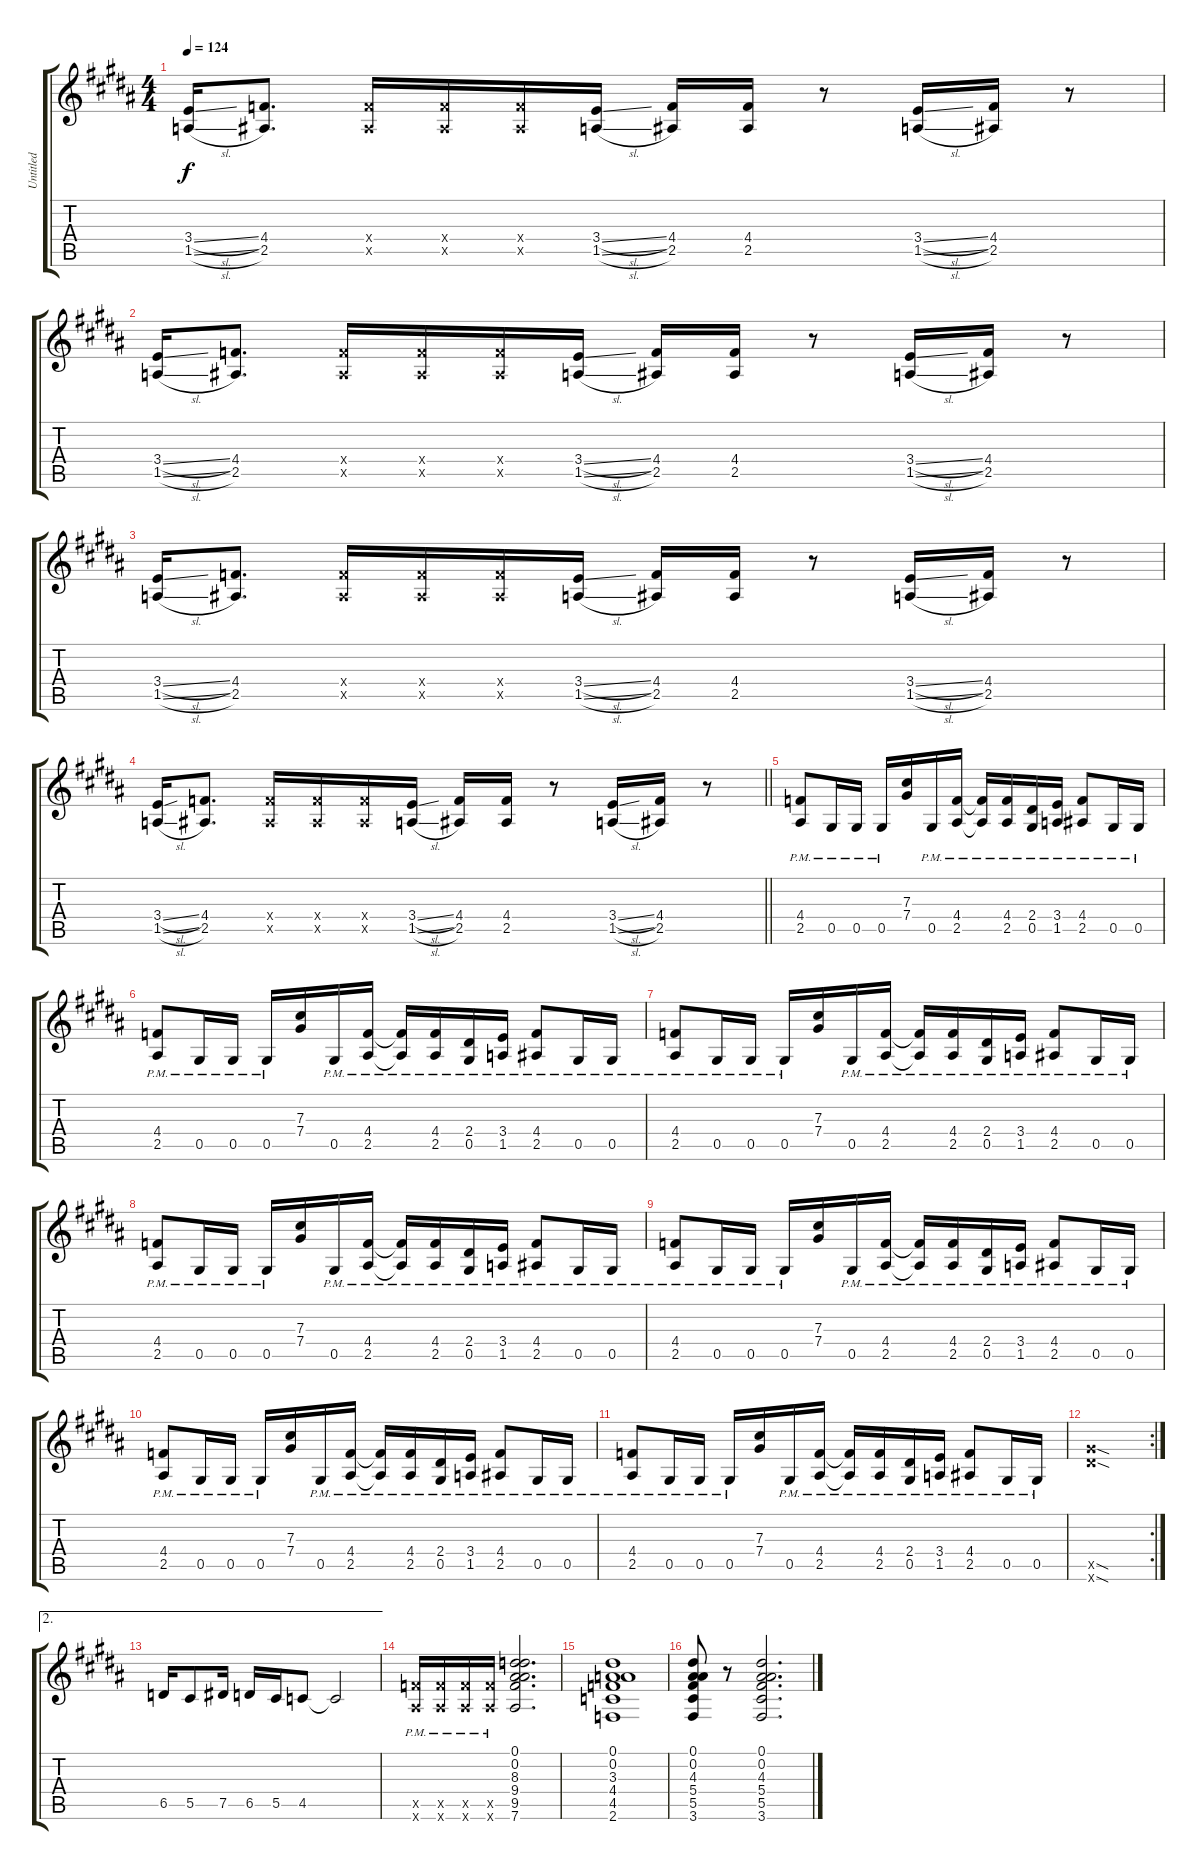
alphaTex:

\track ("Untitled" "Untitled") {instrument overdrivenguitar}
\staff {score tabs}
\tuning (Eb4 Bb3 Gb3 Db3 Ab2 Eb2) {hide}
\ts (4 4)
\tempo 124
\clef g2
\ks g#minor
(3.4{sl} 1.5{sl}).16{dy f} (4.4 2.5).8{d} (4.4{x} 2.5{x}).16 (4.4{x} 2.5{x}).16 (4.4{x} 2.5{x}).16 (3.4{sl} 1.5{sl}).16 (4.4 2.5).16 (4.4 2.5).16 r.8 (3.4{sl} 1.5{sl}).16 (4.4 2.5).16 r.8 |
(3.4{sl} 1.5{sl}).16 (4.4 2.5).8{d} (4.4{x} 2.5{x}).16 (4.4{x} 2.5{x}).16 (4.4{x} 2.5{x}).16 (3.4{sl} 1.5{sl}).16 (4.4 2.5).16 (4.4 2.5).16 r.8 (3.4{sl} 1.5{sl}).16 (4.4 2.5).16 r.8 |
(3.4{sl} 1.5{sl}).16 (4.4 2.5).8{d} (4.4{x} 2.5{x}).16 (4.4{x} 2.5{x}).16 (4.4{x} 2.5{x}).16 (3.4{sl} 1.5{sl}).16 (4.4 2.5).16 (4.4 2.5).16 r.8 (3.4{sl} 1.5{sl}).16 (4.4 2.5).16 r.8 |
\barLineRight lightlight
(3.4{sl} 1.5{sl}).16 (4.4 2.5).8{d} (4.4{x} 2.5{x}).16 (4.4{x} 2.5{x}).16 (4.4{x} 2.5{x}).16 (3.4{sl} 1.5{sl}).16 (4.4 2.5).16 (4.4 2.5).16 r.8 (3.4{sl} 1.5{sl}).16 (4.4 2.5).16 r.8 |
\ks b
(4.4{pm} 2.5{pm}).8 0.5{pm}.16 0.5{pm}.16 0.5{pm}.16 (7.3 7.4).16 0.5{pm}.16 (4.4{pm} 2.5{pm}).16 (4.4{pm t} 2.5{pm t}).16 (4.4{pm} 2.5{pm}).16 (2.4{pm} 0.5{pm}).16 (3.4{pm} 1.5{pm}).16 (4.4{pm} 2.5{pm}).8 0.5{pm}.16 0.5{pm}.16 |
\ks g#minor
(4.4{pm} 2.5{pm}).8 0.5{pm}.16 0.5{pm}.16 0.5{pm}.16 (7.3 7.4).16 0.5{pm}.16 (4.4{pm} 2.5{pm}).16 (4.4{pm t} 2.5{pm t}).16 (4.4{pm} 2.5{pm}).16 (2.4{pm} 0.5{pm}).16 (3.4{pm} 1.5{pm}).16 (4.4{pm} 2.5{pm}).8 0.5{pm}.16 0.5{pm}.16 |
(4.4{pm} 2.5{pm}).8 0.5{pm}.16 0.5{pm}.16 0.5{pm}.16 (7.3 7.4).16 0.5{pm}.16 (4.4{pm} 2.5{pm}).16 (4.4{pm t} 2.5{pm t}).16 (4.4{pm} 2.5{pm}).16 (2.4{pm} 0.5{pm}).16 (3.4{pm} 1.5{pm}).16 (4.4{pm} 2.5{pm}).8 0.5{pm}.16 0.5{pm}.16 |
\ks b
(4.4{pm} 2.5{pm}).8 0.5{pm}.16 0.5{pm}.16 0.5{pm}.16 (7.3 7.4).16 0.5{pm}.16 (4.4{pm} 2.5{pm}).16 (4.4{pm t} 2.5{pm t}).16 (4.4{pm} 2.5{pm}).16 (2.4{pm} 0.5{pm}).16 (3.4{pm} 1.5{pm}).16 (4.4{pm} 2.5{pm}).8 0.5{pm}.16 0.5{pm}.16 |
\ks g#minor
(4.4{pm} 2.5{pm}).8 0.5{pm}.16 0.5{pm}.16 0.5{pm}.16 (7.3 7.4).16 0.5{pm}.16 (4.4{pm} 2.5{pm}).16 (4.4{pm t} 2.5{pm t}).16 (4.4{pm} 2.5{pm}).16 (2.4{pm} 0.5{pm}).16 (3.4{pm} 1.5{pm}).16 (4.4{pm} 2.5{pm}).8 0.5{pm}.16 0.5{pm}.16 |
(4.4{pm} 2.5{pm}).8 0.5{pm}.16 0.5{pm}.16 0.5{pm}.16 (7.3 7.4).16 0.5{pm}.16 (4.4{pm} 2.5{pm}).16 (4.4{pm t} 2.5{pm t}).16 (4.4{pm} 2.5{pm}).16 (2.4{pm} 0.5{pm}).16 (3.4{pm} 1.5{pm}).16 (4.4{pm} 2.5{pm}).8 0.5{pm}.16 0.5{pm}.16 |
\ks b
(4.4{pm} 2.5{pm}).8 0.5{pm}.16 0.5{pm}.16 0.5{pm}.16 (7.3 7.4).16 0.5{pm}.16 (4.4{pm} 2.5{pm}).16 (4.4{pm t} 2.5{pm t}).16 (4.4{pm} 2.5{pm}).16 (2.4{pm} 0.5{pm}).16 (3.4{pm} 1.5{pm}).16 (4.4{pm} 2.5{pm}).8 0.5{pm}.16 0.5{pm}.16 |
\rc 2
\ks g#minor
(12.5{sod x} 12.6{sod x}).1 |
\ae 2
6.5.16 5.5.8 7.5.16 6.5.16 5.5.16 4.5.8 4.5{t}.2 |
\ks b
(9.5{pm x} 7.6{pm x}).16 (9.5{pm x} 7.6{pm x}).16 (9.5{pm x} 7.6{pm x}).16 (9.5{pm x} 7.6{pm x}).16 (0.1 0.2 8.3 9.4 9.5 7.6).2{d} |
\ks g#minor
(0.1 0.2 3.3 4.4 4.5 2.6).1 |
(0.1 0.2 4.3 5.4 5.5 3.6).8 r.8 (0.1 0.2 4.3 5.4 5.5 3.6).2{d}
